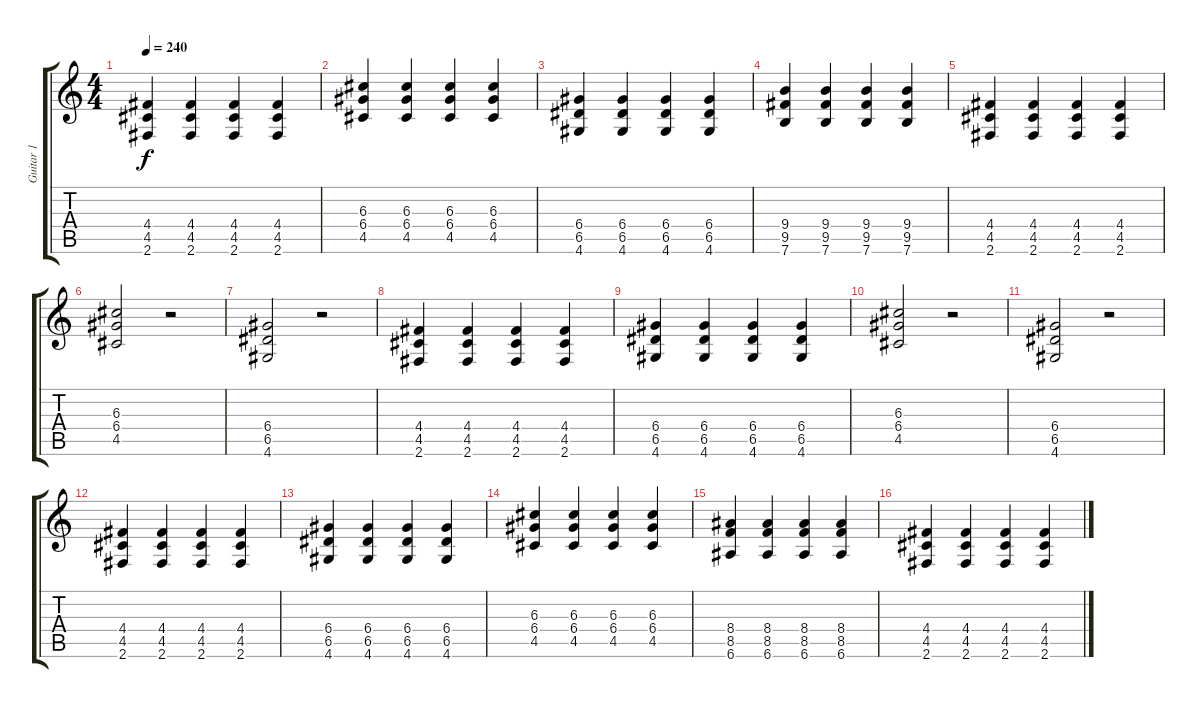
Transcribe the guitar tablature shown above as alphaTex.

\track ("Guitar 1" "Guitar 1") {instrument electricguitarclean}
\staff {score tabs}
\tuning (E4 B3 G3 D3 A2 E2) {hide}
\ts (4 4)
\tempo 240
\clef g2
\ks c
(4.4 4.5 2.6).4{dy f} (4.4 4.5 2.6).4 (4.4 4.5 2.6).4 (4.4 4.5 2.6).4 |
(6.3 6.4 4.5).4 (6.3 6.4 4.5).4 (6.3 6.4 4.5).4 (6.3 6.4 4.5).4 |
(6.4 6.5 4.6).4 (6.4 6.5 4.6).4 (6.4 6.5 4.6).4 (6.4 6.5 4.6).4 |
(9.4 9.5 7.6).4 (9.4 9.5 7.6).4 (9.4 9.5 7.6).4 (9.4 9.5 7.6).4 |
(4.4 4.5 2.6).4 (4.4 4.5 2.6).4 (4.4 4.5 2.6).4 (4.4 4.5 2.6).4 |
(6.3 6.4 4.5).2 r.2 |
(6.4 6.5 4.6).2 r.2 |
(4.4 4.5 2.6).4 (4.4 4.5 2.6).4 (4.4 4.5 2.6).4 (4.4 4.5 2.6).4 |
(6.4 6.5 4.6).4 (6.4 6.5 4.6).4 (6.4 6.5 4.6).4 (6.4 6.5 4.6).4 |
(6.3 6.4 4.5).2 r.2 |
(6.4 6.5 4.6).2 r.2 |
(4.4 4.5 2.6).4 (4.4 4.5 2.6).4 (4.4 4.5 2.6).4 (4.4 4.5 2.6).4 |
(6.4 6.5 4.6).4 (6.4 6.5 4.6).4 (6.4 6.5 4.6).4 (6.4 6.5 4.6).4 |
(6.3 6.4 4.5).4 (6.3 6.4 4.5).4 (6.3 6.4 4.5).4 (6.3 6.4 4.5).4 |
(8.4 8.5 6.6).4 (8.4 8.5 6.6).4 (8.4 8.5 6.6).4 (8.4 8.5 6.6).4 |
(4.4 4.5 2.6).4 (4.4 4.5 2.6).4 (4.4 4.5 2.6).4 (4.4 4.5 2.6).4
